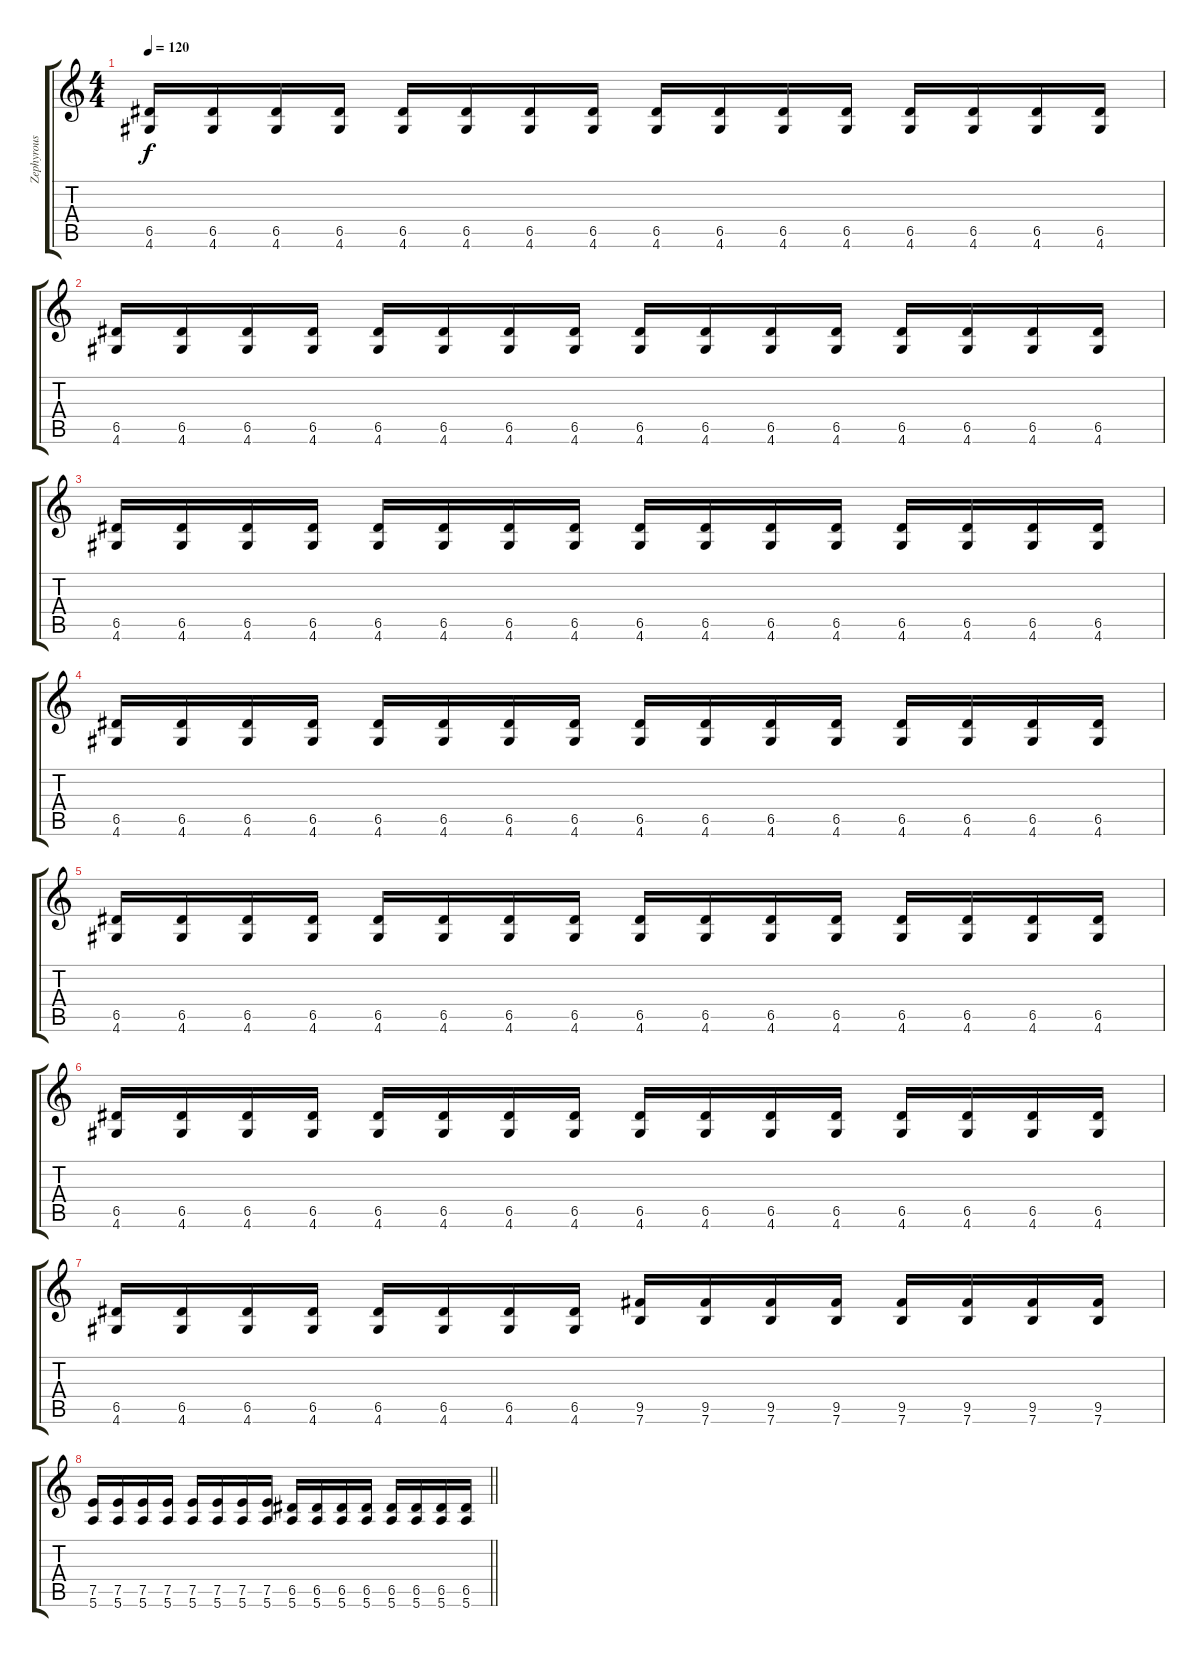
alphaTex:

\track ("Zephyrous" "Zephyrous") {instrument overdrivenguitar}
\staff {score tabs}
\tuning (E4 B3 G3 D3 A2 E2) {hide}
\ts (4 4)
\tempo 120
\clef g2
\ks c
(6.5 4.6).16{dy f instrument overdrivenguitar} (6.5 4.6).16 (6.5 4.6).16 (6.5 4.6).16 (6.5 4.6).16 (6.5 4.6).16 (6.5 4.6).16 (6.5 4.6).16 (6.5 4.6).16 (6.5 4.6).16 (6.5 4.6).16 (6.5 4.6).16 (6.5 4.6).16 (6.5 4.6).16 (6.5 4.6).16 (6.5 4.6).16 |
(6.5 4.6).16 (6.5 4.6).16 (6.5 4.6).16 (6.5 4.6).16 (6.5 4.6).16 (6.5 4.6).16 (6.5 4.6).16 (6.5 4.6).16 (6.5 4.6).16 (6.5 4.6).16 (6.5 4.6).16 (6.5 4.6).16 (6.5 4.6).16 (6.5 4.6).16 (6.5 4.6).16 (6.5 4.6).16 |
(6.5 4.6).16 (6.5 4.6).16 (6.5 4.6).16 (6.5 4.6).16 (6.5 4.6).16 (6.5 4.6).16 (6.5 4.6).16 (6.5 4.6).16 (6.5 4.6).16 (6.5 4.6).16 (6.5 4.6).16 (6.5 4.6).16 (6.5 4.6).16 (6.5 4.6).16 (6.5 4.6).16 (6.5 4.6).16 |
(6.5 4.6).16 (6.5 4.6).16 (6.5 4.6).16 (6.5 4.6).16 (6.5 4.6).16 (6.5 4.6).16 (6.5 4.6).16 (6.5 4.6).16 (6.5 4.6).16 (6.5 4.6).16 (6.5 4.6).16 (6.5 4.6).16 (6.5 4.6).16 (6.5 4.6).16 (6.5 4.6).16 (6.5 4.6).16 |
(6.5 4.6).16 (6.5 4.6).16 (6.5 4.6).16 (6.5 4.6).16 (6.5 4.6).16 (6.5 4.6).16 (6.5 4.6).16 (6.5 4.6).16 (6.5 4.6).16 (6.5 4.6).16 (6.5 4.6).16 (6.5 4.6).16 (6.5 4.6).16 (6.5 4.6).16 (6.5 4.6).16 (6.5 4.6).16 |
(6.5 4.6).16 (6.5 4.6).16 (6.5 4.6).16 (6.5 4.6).16 (6.5 4.6).16 (6.5 4.6).16 (6.5 4.6).16 (6.5 4.6).16 (6.5 4.6).16 (6.5 4.6).16 (6.5 4.6).16 (6.5 4.6).16 (6.5 4.6).16 (6.5 4.6).16 (6.5 4.6).16 (6.5 4.6).16 |
(6.5 4.6).16 (6.5 4.6).16 (6.5 4.6).16 (6.5 4.6).16 (6.5 4.6).16 (6.5 4.6).16 (6.5 4.6).16 (6.5 4.6).16 (9.5 7.6).16 (9.5 7.6).16 (9.5 7.6).16 (9.5 7.6).16 (9.5 7.6).16 (9.5 7.6).16 (9.5 7.6).16 (9.5 7.6).16 |
\barLineRight lightlight
(7.5 5.6).16 (7.5 5.6).16 (7.5 5.6).16 (7.5 5.6).16 (7.5 5.6).16 (7.5 5.6).16 (7.5 5.6).16 (7.5 5.6).16 (6.5 5.6).16 (6.5 5.6).16 (6.5 5.6).16 (6.5 5.6).16 (6.5 5.6).16 (6.5 5.6).16 (6.5 5.6).16 (6.5 5.6).16
